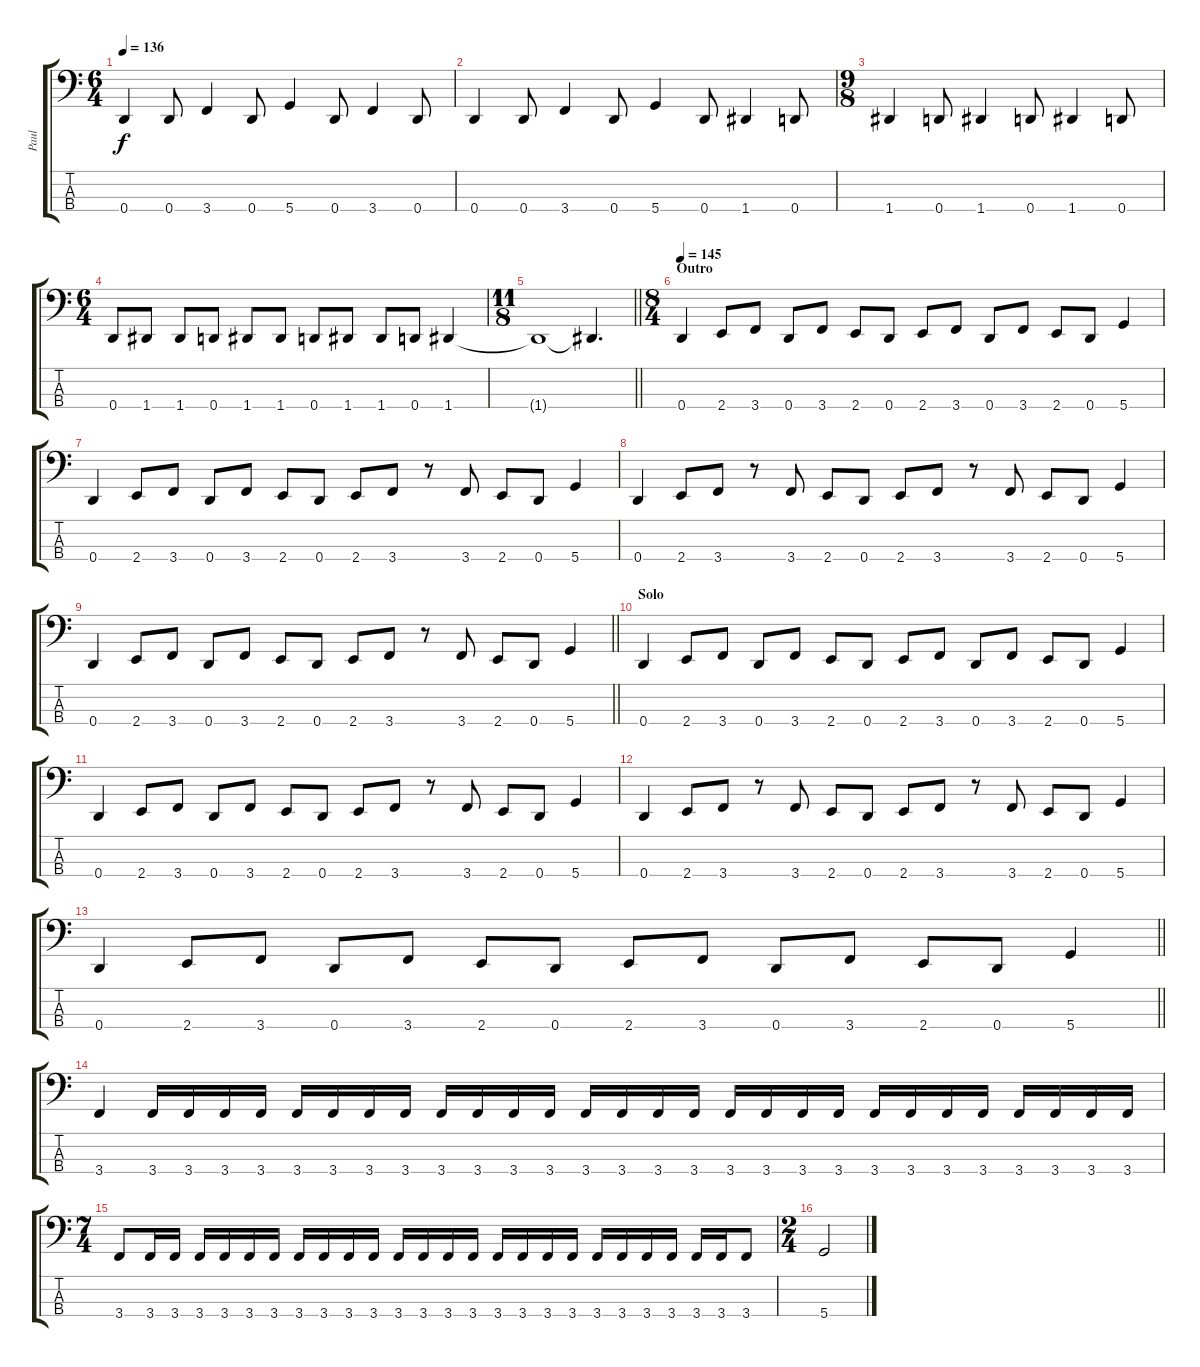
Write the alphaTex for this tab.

\track ("Paul" "Paul") {instrument electricbassfinger}
\staff {score tabs}
\tuning (G2 D2 A1 D1) {hide}
\ts (6 4)
\tempo 136
\clef f4
\ks c
0.4.4{dy f} 0.4.8 3.4.4 0.4.8 5.4.4 0.4.8 3.4.4 0.4.8 |
0.4.4 0.4.8 3.4.4 0.4.8 5.4.4 0.4.8 1.4.4 0.4.8 |
\ts (9 8)
1.4.4 0.4.8 1.4.4 0.4.8 1.4.4 0.4.8 |
\ts (6 4)
0.4.8 1.4.8 1.4.8 0.4.8 1.4.8 1.4.8 0.4.8 1.4.8 1.4.8 0.4.8 1.4.4 |
\ts (11 8)
\barLineRight lightlight
1.4{t}.1 1.4{t}.4{d} |
\ts (8 4)
\section ("" "Outro")
\tempo 145
0.4.4 2.4.8 3.4.8 0.4.8 3.4.8 2.4.8 0.4.8 2.4.8 3.4.8 0.4.8 3.4.8 2.4.8 0.4.8 5.4.4 |
0.4.4 2.4.8 3.4.8 0.4.8 3.4.8 2.4.8 0.4.8 2.4.8 3.4.8 r.8 3.4.8 2.4.8 0.4.8 5.4.4 |
0.4.4 2.4.8 3.4.8 r.8 3.4.8 2.4.8 0.4.8 2.4.8 3.4.8 r.8 3.4.8 2.4.8 0.4.8 5.4.4 |
\barLineRight lightlight
0.4.4 2.4.8 3.4.8 0.4.8 3.4.8 2.4.8 0.4.8 2.4.8 3.4.8 r.8 3.4.8 2.4.8 0.4.8 5.4.4 |
\section ("" "Solo")
0.4.4 2.4.8 3.4.8 0.4.8 3.4.8 2.4.8 0.4.8 2.4.8 3.4.8 0.4.8 3.4.8 2.4.8 0.4.8 5.4.4 |
0.4.4 2.4.8 3.4.8 0.4.8 3.4.8 2.4.8 0.4.8 2.4.8 3.4.8 r.8 3.4.8 2.4.8 0.4.8 5.4.4 |
0.4.4 2.4.8 3.4.8 r.8 3.4.8 2.4.8 0.4.8 2.4.8 3.4.8 r.8 3.4.8 2.4.8 0.4.8 5.4.4 |
\barLineRight lightlight
0.4.4 2.4.8 3.4.8 0.4.8 3.4.8 2.4.8 0.4.8 2.4.8 3.4.8 0.4.8 3.4.8 2.4.8 0.4.8 5.4.4 |
\section ("" "")
3.4.4 3.4.16 3.4.16 3.4.16 3.4.16 3.4.16 3.4.16 3.4.16 3.4.16 3.4.16 3.4.16 3.4.16 3.4.16 3.4.16 3.4.16 3.4.16 3.4.16 3.4.16 3.4.16 3.4.16 3.4.16 3.4.16 3.4.16 3.4.16 3.4.16 3.4.16 3.4.16 3.4.16 3.4.16 |
\ts (7 4)
3.4.8 3.4.16 3.4.16 3.4.16 3.4.16 3.4.16 3.4.16 3.4.16 3.4.16 3.4.16 3.4.16 3.4.16 3.4.16 3.4.16 3.4.16 3.4.16 3.4.16 3.4.16 3.4.16 3.4.16 3.4.16 3.4.16 3.4.16 3.4.16 3.4.16 3.4.8 |
\ts (2 4)
5.4.2
